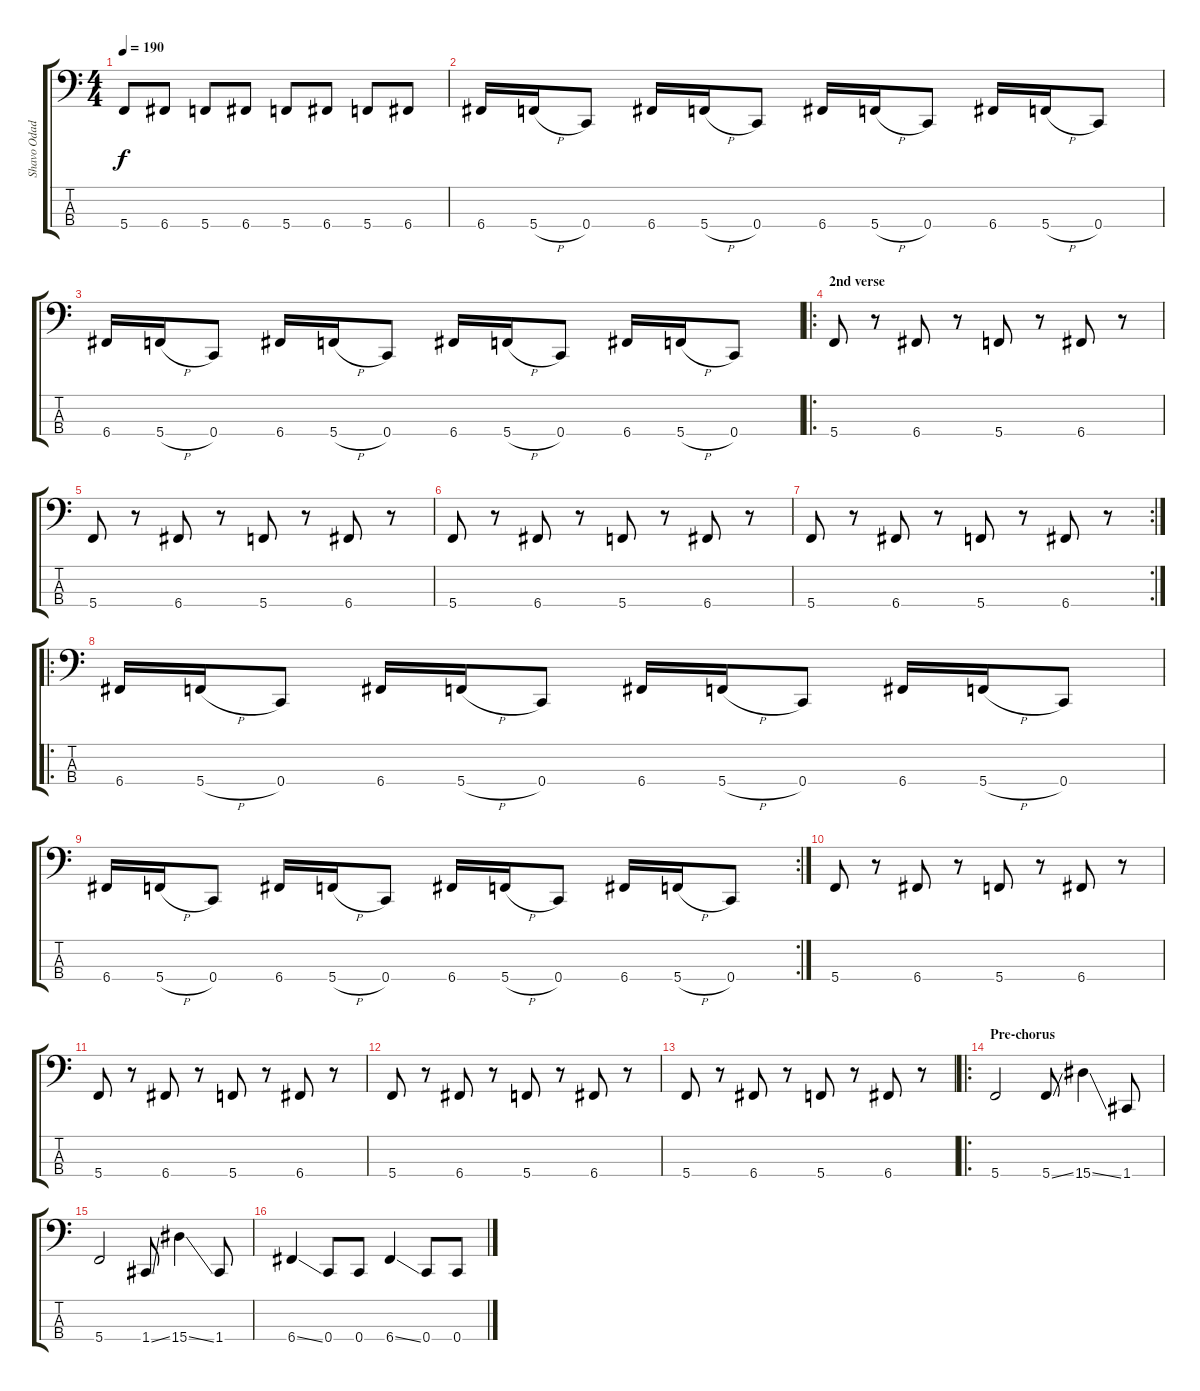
\track ("Shavo Odadjian" "Shavo Odad") {instrument electricbassfinger}
\staff {score tabs}
\tuning (F2 C2 G1 C1) {hide}
\ts (4 4)
\tempo 190
\clef f4
\ks c
5.4.8{dy f} 6.4.8 5.4.8 6.4.8 5.4.8 6.4.8 5.4.8 6.4.8 |
6.4.16 5.4{h}.16 0.4.8 6.4.16 5.4{h}.16 0.4.8 6.4.16 5.4{h}.16 0.4.8 6.4.16 5.4{h}.16 0.4.8 |
6.4.16 5.4{h}.16 0.4.8 6.4.16 5.4{h}.16 0.4.8 6.4.16 5.4{h}.16 0.4.8 6.4.16 5.4{h}.16 0.4.8 |
\ro
\section ("" "2nd verse")
5.4.8 r.8 6.4.8 r.8 5.4.8 r.8 6.4.8 r.8 |
5.4.8 r.8 6.4.8 r.8 5.4.8 r.8 6.4.8 r.8 |
5.4.8 r.8 6.4.8 r.8 5.4.8 r.8 6.4.8 r.8 |
\rc 2
5.4.8 r.8 6.4.8 r.8 5.4.8 r.8 6.4.8 r.8 |
\ro
6.4.16 5.4{h}.16 0.4.8 6.4.16 5.4{h}.16 0.4.8 6.4.16 5.4{h}.16 0.4.8 6.4.16 5.4{h}.16 0.4.8 |
\rc 2
6.4.16 5.4{h}.16 0.4.8 6.4.16 5.4{h}.16 0.4.8 6.4.16 5.4{h}.16 0.4.8 6.4.16 5.4{h}.16 0.4.8 |
5.4.8 r.8 6.4.8 r.8 5.4.8 r.8 6.4.8 r.8 |
5.4.8 r.8 6.4.8 r.8 5.4.8 r.8 6.4.8 r.8 |
5.4.8 r.8 6.4.8 r.8 5.4.8 r.8 6.4.8 r.8 |
5.4.8 r.8 6.4.8 r.8 5.4.8 r.8 6.4.8 r.8 |
\ro
\section ("" "Pre-chorus")
5.4.2 5.4{ss}.8 15.4{ss}.4 1.4.8 |
5.4.2 1.4{ss}.8 15.4{ss}.4 1.4.8 |
6.4{ss}.4 0.4.8 0.4.8 6.4{ss}.4 0.4.8 0.4.8
